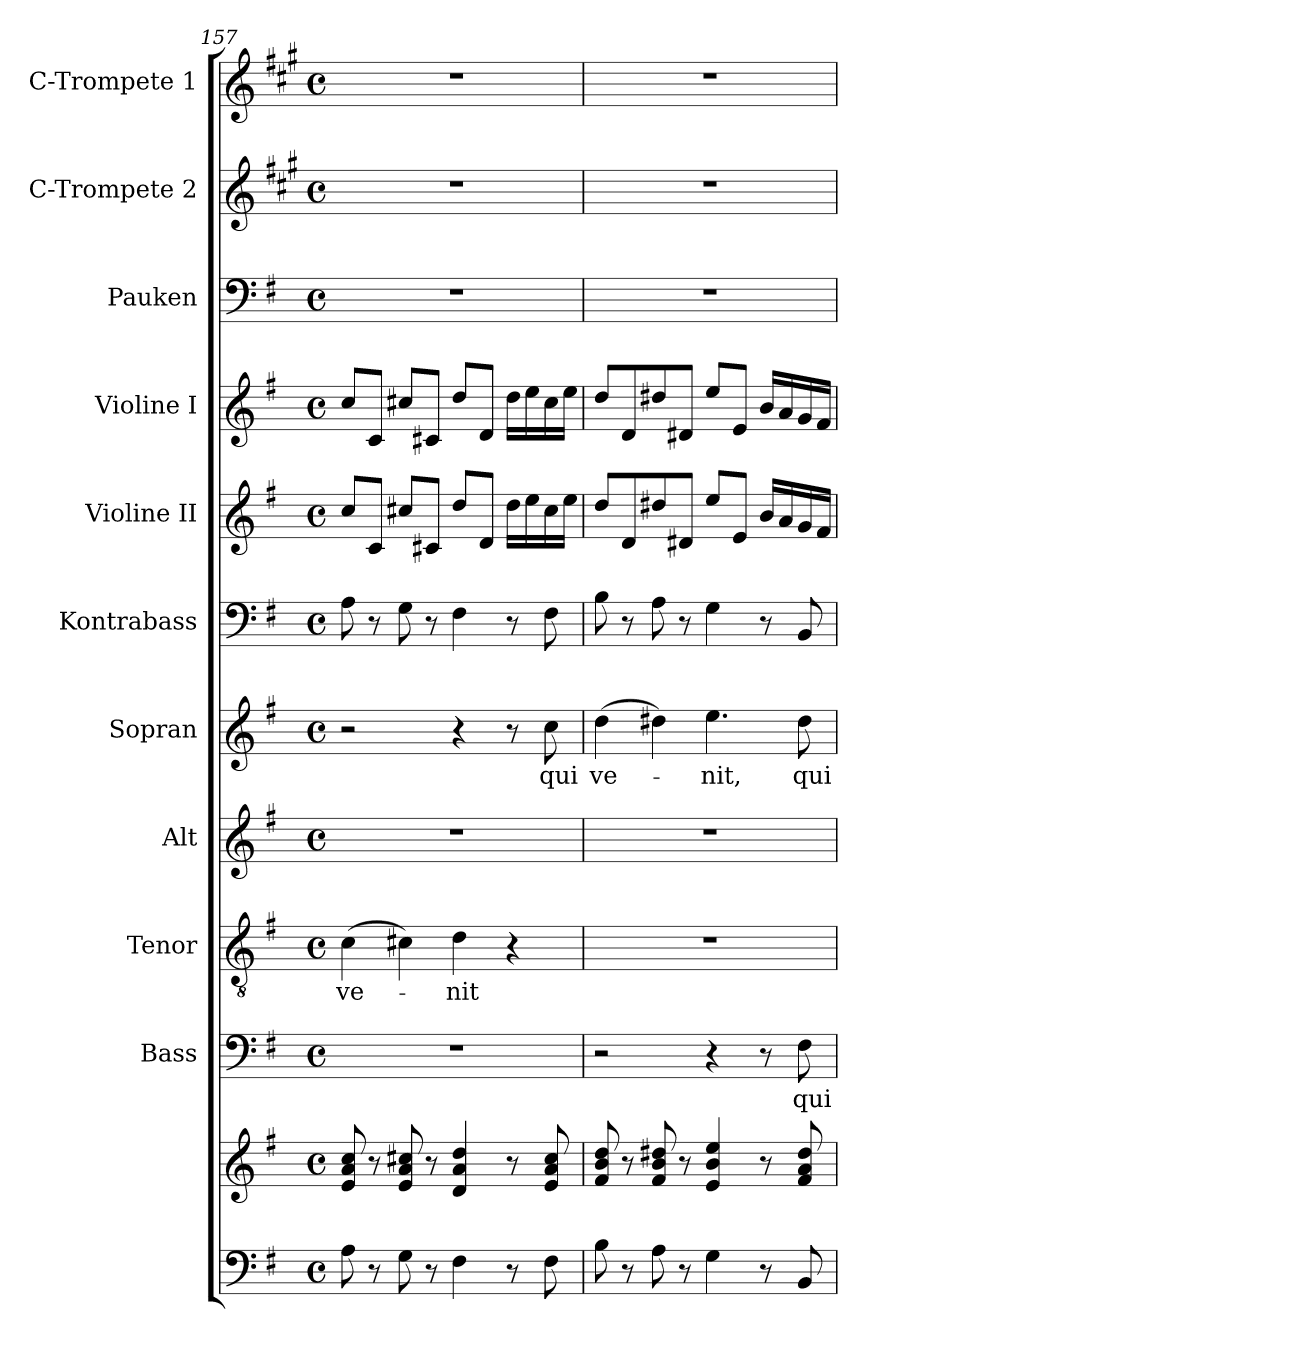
**kern	**kern	**kern	**text	**kern	**text	**kern	**kern	**text	**kern	**kern	**kern	**kern	**kern	**kern
*part11	*part11	*part10	*part10	*part9	*part9	*part8	*part7	*part7	*part6	*part5	*part4	*part3	*part2	*part1
*staff12	*staff11	*staff10	*staff10	*staff9	*staff9	*staff8	*staff7	*staff7	*staff6	*staff5	*staff4	*staff3	*staff2	*staff1
*	*	*I"Bass	*	*I"Tenor	*	*I"Alt	*I"Sopran	*	*I"Kontrabass	*I"Violine II	*I"Violine I	*I"Pauken	*I"C-Trompete 2	*I"C-Trompete 1
*	*	*I'B.	*	*I'T.	*	*I'A.	*I'S.	*	*I'Kb.	*I'Vl. II	*I'Vl. I	*I'Pk.	*I'C Trp. 2	*I'C Trp. 1
!!LO:PB:g=z
*clefF4	*clefG2	*clefF4	*	*clefGv2	*	*clefG2	*clefG2	*	*clefF4	*clefG2	*clefG2	*clefF4	*clefG2	*clefG2
*	*	*	*	*	*	*	*	*	*ITrd7c12	*	*	*	*ITrd1c2	*ITrd1c2
*k[f#]	*k[f#]	*k[f#]	*	*k[f#]	*	*k[f#]	*k[f#]	*	*k[f#]	*k[f#]	*k[f#]	*k[f#]	*k[f#]	*k[f#]
*G:	*G:	*G:	*	*G:	*	*G:	*G:	*	*G:	*G:	*G:	*G:	*G:	*G:
*M4/4	*M4/4	*M4/4	*	*M4/4	*	*M4/4	*M4/4	*	*M4/4	*M4/4	*M4/4	*M4/4	*M4/4	*M4/4
*met(c)	*met(c)	*met(c)	*	*met(c)	*	*met(c)	*met(c)	*	*met(c)	*met(c)	*met(c)	*met(c)	*met(c)	*met(c)
=157	=157	=157	=157	=157	=157	=157	=157	=157	=157	=157	=157	=157	=157	=157
!	!	!	!	!	!LO:LY:b	!	!	!	!	!	!	!	!	!
8A\	8e/ 8a/ 8cc/	1r	.	(>4c\	ve-	1r	2r	.	8AA\	8cc/L	8cc/L	1r	1r	1r
8r	8r	.	.	.	.	.	.	.	8r	8c/J	8c/J	.	.	.
8G\	8e/ 8a/ 8cc#X/	.	.	4c#X\)	.	.	.	.	8GG\	8cc#X/L	8cc#X/L	.	.	.
8r	8r	.	.	.	.	.	.	.	8r	8c#X/J	8c#X/J	.	.	.
!	!	!	!	!	!LO:LY:b	!	!	!	!	!	!	!	!	!
4F#\	4d/ 4a/ 4dd/	.	.	4d\	-nit	.	4r	.	4FF#\	8dd/L	8dd/L	.	.	.
.	.	.	.	.	.	.	.	.	.	8d/J	8d/J	.	.	.
8r	8r	.	.	4r	.	.	8r	.	8r	16dd\LL	16dd\LL	.	.	.
.	.	.	.	.	.	.	.	.	.	16ee\	16ee\	.	.	.
!	!	!	!	!	!	!	!	!LO:LY:b	!	!	!	!	!	!
8F#\	8e/ 8a/ 8cc#/	.	.	.	.	.	8cc\	qui	8FF#\	16cc#\	16cc#\	.	.	.
.	.	.	.	.	.	.	.	.	.	16ee\JJ	16ee\JJ	.	.	.
=158	=158	=158	=158	=158	=158	=158	=158	=158	=158	=158	=158	=158	=158	=158
!	!	!	!	!	!	!	!	!LO:LY:b	!	!	!	!	!	!
8B\	8f#/ 8b/ 8dd/	2r	.	1r	.	1r	(>4dd\	ve-	8BB\	8dd/L	8dd/L	1r	1r	1r
8r	8r	.	.	.	.	.	.	.	8r	8d/	8d/	.	.	.
8A\	8f#/ 8b/ 8dd#X/	.	.	.	.	.	4dd#X\)	.	8AA\	8dd#X/	8dd#X/	.	.	.
8r	8r	.	.	.	.	.	.	.	8r	8d#X/J	8d#X/J	.	.	.
!	!	!	!	!	!	!	!	!LO:LY:b	!	!	!	!	!	!
4G\	4e/ 4b/ 4ee/	4r	.	.	.	.	4.ee\	-nit,	4GG\	8ee/L	8ee/L	.	.	.
.	.	.	.	.	.	.	.	.	.	8e/J	8e/J	.	.	.
8r	8r	8r	.	.	.	.	.	.	8r	16b/LL	16b/LL	.	.	.
.	.	.	.	.	.	.	.	.	.	16a/	16a/	.	.	.
!	!	!	!LO:LY:b	!	!	!	!	!LO:LY:b	!	!	!	!	!	!
8BB/	8f#/ 8a/ 8dd#/	8F#\	qui	.	.	.	8dd#\	qui	8BBB/	16g/	16g/	.	.	.
.	.	.	.	.	.	.	.	.	.	16f#/JJ	16f#/JJ	.	.	.
=	=	=	=	=	=	=	=	=	=	=	=	=	=	=
*-	*-	*-	*-	*-	*-	*-	*-	*-	*-	*-	*-	*-	*-	*-
